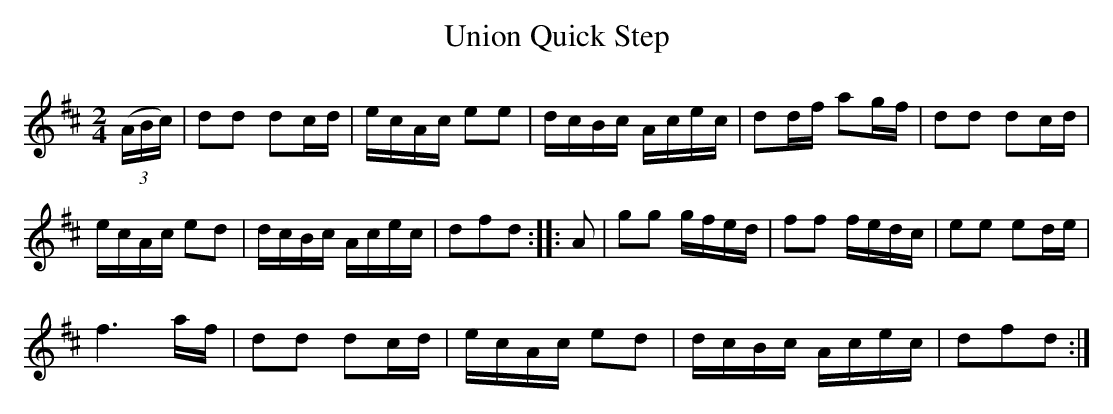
X:1
T:Union Quick Step
M:2/4
L:1/16
K:D
(3(ABc)|d2d2 d2cd|ecAc e2e2|dcBc Acec|d2df a2gf|d2d2 d2cd|
ecAc e2d2|dcBc Acec|d2f2d2::A2|g2g2 gfed|f2f2 fedc|e2e2 e2de|
f6 af|d2d2 d2cd|ecAc e2d2|dcBc Acec|d2f2d2:|
